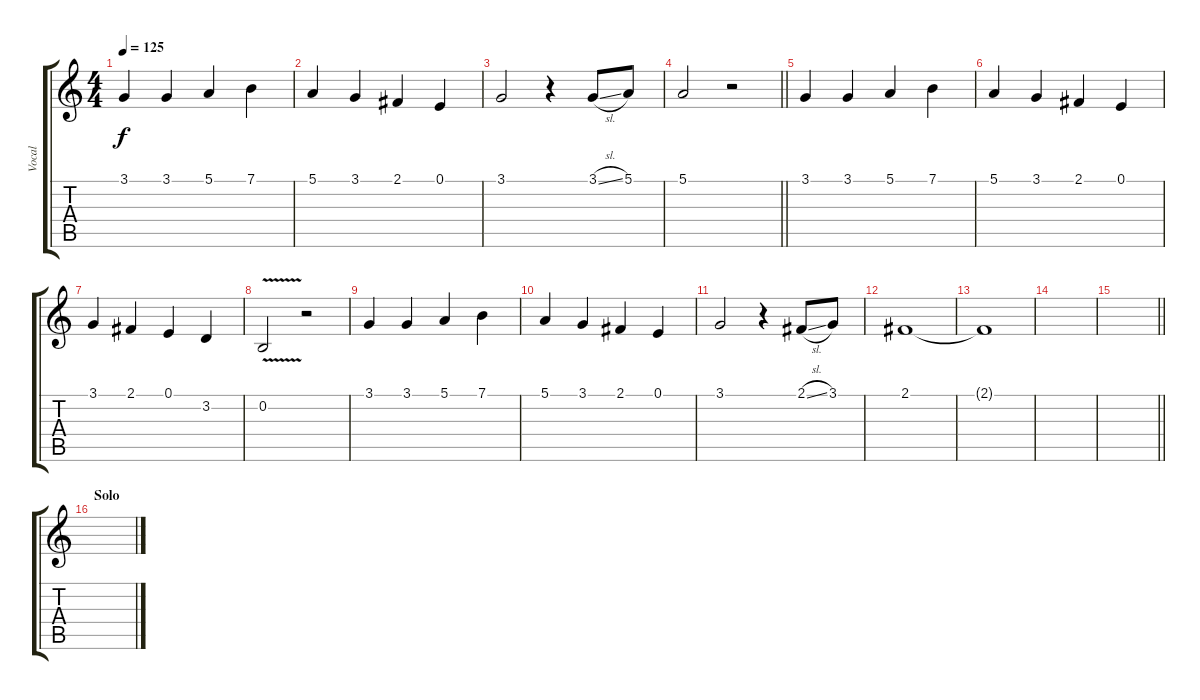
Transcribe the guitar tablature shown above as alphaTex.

\track ("Vocal" "Vocal") {instrument altosax}
\staff {score tabs}
\tuning (E4 B3 G3 D3 A2 E2) {hide}
\ts (4 4)
\tempo 125
\clef g2
\ks c
3.1.4{dy f} 3.1.4 5.1.4 7.1.4 |
5.1.4 3.1.4 2.1.4 0.1.4 |
3.1.2 r.4 3.1{sl}.8 5.1.8 |
\barLineRight lightlight
5.1.2 r.2 |
3.1.4 3.1.4 5.1.4 7.1.4 |
5.1.4 3.1.4 2.1.4 0.1.4 |
3.1.4 2.1.4 0.1.4 3.2.4 |
0.2{v}.2 r.2 |
3.1.4 3.1.4 5.1.4 7.1.4 |
5.1.4 3.1.4 2.1.4 0.1.4 |
3.1.2 r.4 2.1{sl}.8 3.1.8 |
2.1.1 |
2.1{t}.1 |
|
\barLineRight lightlight
|
\section ("" "Solo")
